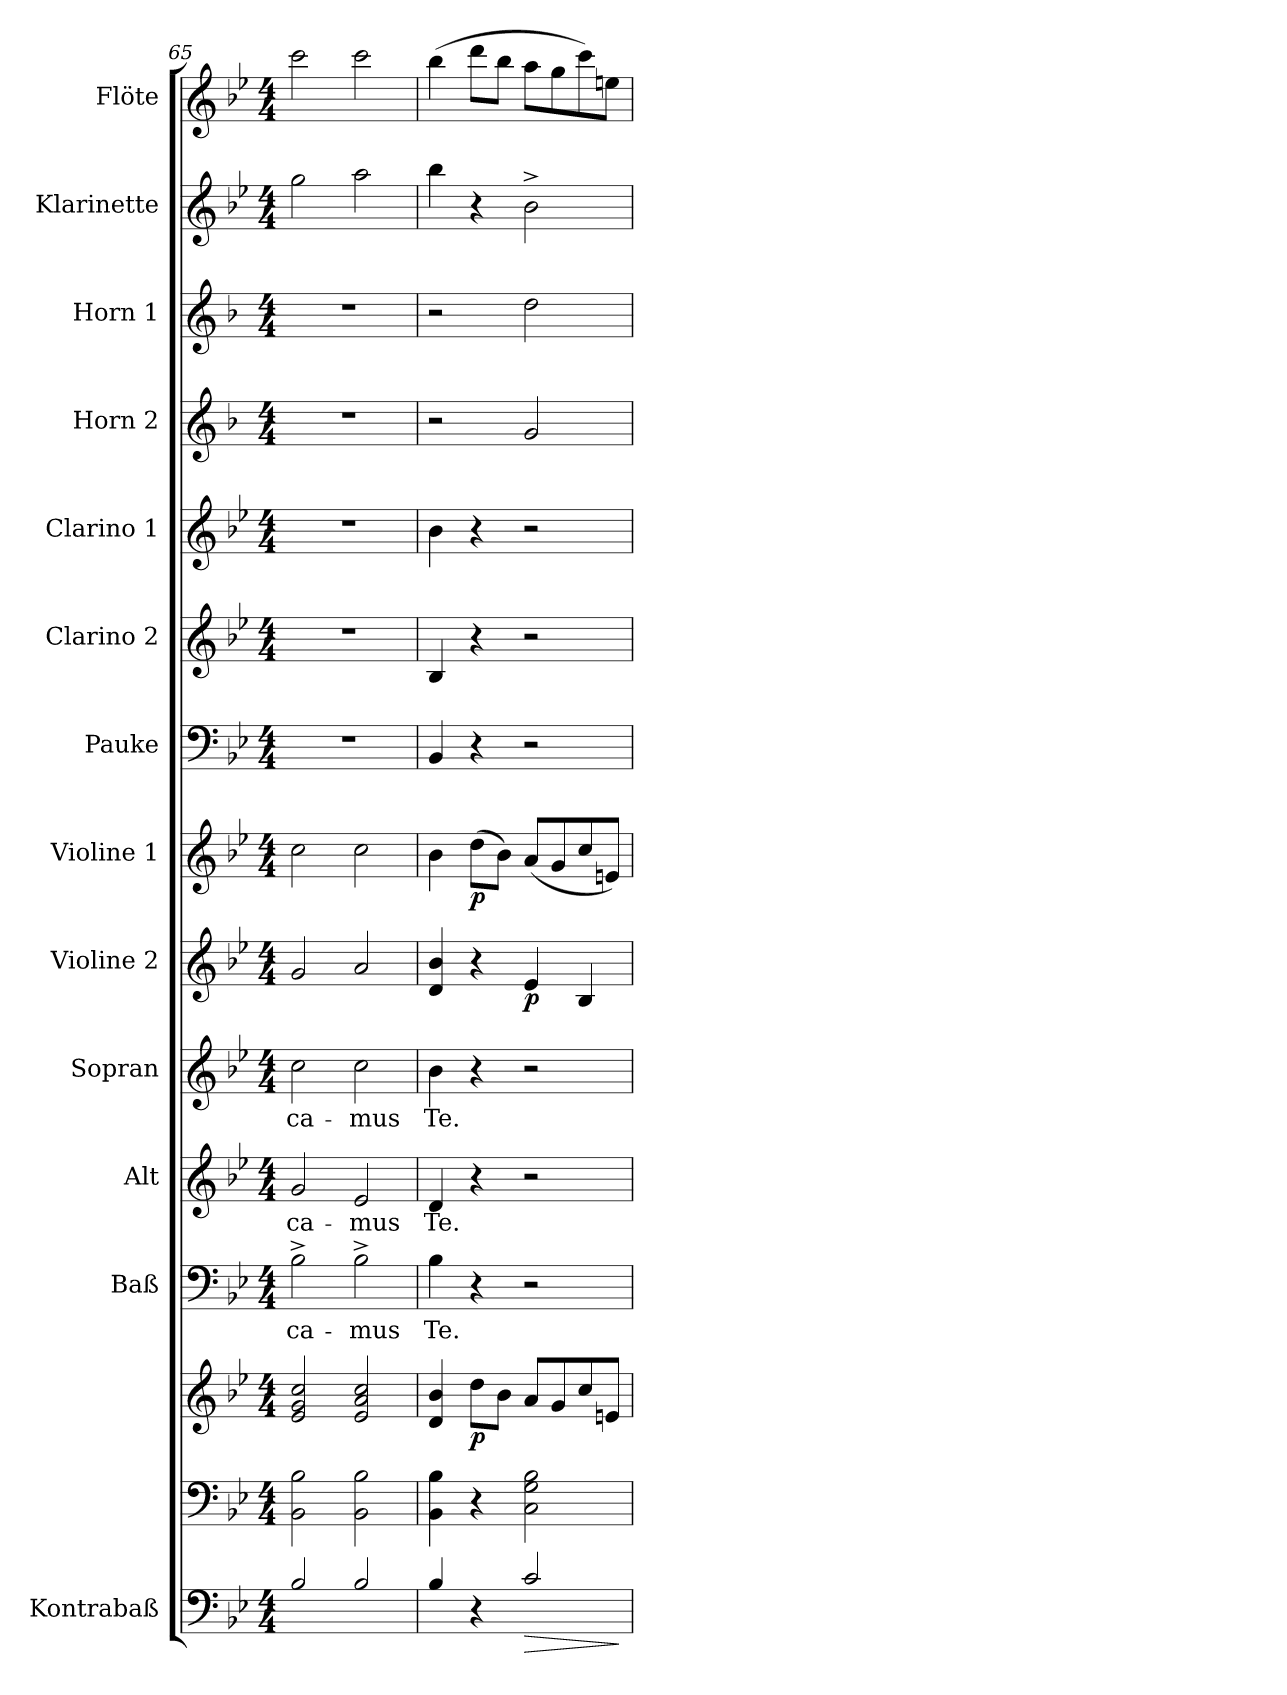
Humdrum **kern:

**kern	**dynam	**kern	**kern	**dynam	**kern	**text	**kern	**text	**kern	**text	**kern	**dynam	**kern	**dynam	**kern	**kern	**kern	**kern	**kern	**kern	**kern
*part14	*part14	*part13	*part13	*part13	*part12	*part12	*part11	*part11	*part10	*part10	*part9	*part9	*part8	*part8	*part7	*part6	*part5	*part4	*part3	*part2	*part1
*staff15	*staff15	*staff14	*staff13	*staff13/14	*staff12	*staff12	*staff11	*staff11	*staff10	*staff10	*staff9	*staff9	*staff8	*staff8	*staff7	*staff6	*staff5	*staff4	*staff3	*staff2	*staff1
*I"Kontrabaß	*	*	*	*	*I"Baß	*	*I"Alt	*	*I"Sopran	*	*I"Violine 2	*	*I"Violine 1	*	*I"Pauke	*I"Clarino 2	*I"Clarino 1	*I"Horn 2	*I"Horn 1	*I"Klarinette	*I"Flöte
*I'Kb	*	*	*	*	*I'Baß	*	*I'Alt	*	*I'Sop	*	*I'Vln. 2	*	*I'Vln. 1	*	*I'Pk.	*	*	*I'Hrn. 2	*I'Hrn. 1	*	*I'Fl.
*clefF4	*	*clefF4	*clefG2	*	*clefF4	*	*clefG2	*	*clefG2	*	*clefG2	*	*clefG2	*	*clefF4	*clefG2	*clefG2	*clefG2	*clefG2	*clefG2	*clefG2
*ITrd7c12	*	*	*	*	*	*	*	*	*	*	*	*	*	*	*	*ITrd7c12	*ITrd7c12	*ITrd4c7	*ITrd4c7	*	*
*k[b-e-]	*	*k[b-e-]	*k[b-e-]	*	*k[b-e-]	*	*k[b-e-]	*	*k[b-e-]	*	*k[b-e-]	*	*k[b-e-]	*	*k[b-e-]	*k[b-e-]	*k[b-e-]	*k[b-e-]	*k[b-e-]	*k[b-e-]	*k[b-e-]
*B-:	*	*B-:	*B-:	*	*B-:	*	*B-:	*	*B-:	*	*B-:	*	*B-:	*	*B-:	*B-:	*B-:	*B-:	*B-:	*B-:	*B-:
*M4/4	*	*M4/4	*M4/4	*	*M4/4	*	*M4/4	*	*M4/4	*	*M4/4	*	*M4/4	*	*M4/4	*M4/4	*M4/4	*M4/4	*M4/4	*M4/4	*M4/4
=65	=65	=65	=65	=65	=65	=65	=65	=65	=65	=65	=65	=65	=65	=65	=65	=65	=65	=65	=65	=65	=65
!	!	!	!	!	!	!LO:LY:b	!	!LO:LY:b	!	!LO:LY:b	!	!	!	!	!	!	!	!	!	!	!
2BB-/	.	2BB-\ 2B-\	2e-/ 2g/ 2cc/	.	2B-^>\	-ca-	2g/	-ca-	2cc\	-ca-	2g/	.	2cc\	.	1r	1r	1r	1r	1r	2gg\	2ccc\
!	!	!	!	!	!	!LO:LY:b	!	!LO:LY:b	!	!LO:LY:b	!	!	!	!	!	!	!	!	!	!	!
2BB-/	.	2BB-\ 2B-\	2e-/ 2a/ 2cc/	.	2B-^>\	-mus	2e-/	-mus	2cc\	-mus	2a/	.	2cc\	.	.	.	.	.	.	2aa\	2ccc\
=66	=66	=66	=66	=66	=66	=66	=66	=66	=66	=66	=66	=66	=66	=66	=66	=66	=66	=66	=66	=66	=66
!	!	!	!	!	!	!LO:LY:b	!	!LO:LY:b	!	!LO:LY:b	!	!	!	!	!	!	!	!	!	!	!
4BB-/	.	4BB-\ 4B-\	4d/ 4b-/	.	4B-\	Te.	4d/	Te.	4b-\	Te.	4d/ 4b-/	.	4b-\	.	4BB-/	4BB-/	4B-\	2r	2r	4bb-\	(>4bb-\
!	!	!	!	!LO:DY:b	!	!	!	!	!	!	!	!	!	!LO:DY:b	!	!	!	!	!	!	!
4r	.	4r	8dd\L	p	4r	.	4r	.	4r	.	4r	.	(>8dd\L	p	4r	4r	4r	.	.	4r	8ddd\L
.	.	.	8b-\J	.	.	.	.	.	.	.	.	.	8b-\J)	.	.	.	.	.	.	.	8bb-\J
!	!LO:HP:b	!	!	!	!	!	!	!	!	!	!	!LO:DY:b	!	!	!	!	!	!	!	!	!
2C/	>	2C\ 2G\ 2B-\	8a/L	.	2r	.	2r	.	2r	.	4e-/	p	(<8a/L	.	2r	2r	2r	2c/	2g\	2b-^>\	8aa\L
.	.	.	8g/	.	.	.	.	.	.	.	.	.	8g/	.	.	.	.	.	.	.	8gg\
.	.	.	8cc/	.	.	.	.	.	.	.	4B-/	.	8cc/	.	.	.	.	.	.	.	8ccc\)
.	.	.	8en/J	.	.	.	.	.	.	.	.	.	8en/J)	.	.	.	.	.	.	.	8een\J
.	]	.	.	.	.	.	.	.	.	.	.	.	.	.	.	.	.	.	.	.	.
=	=	=	=	=	=	=	=	=	=	=	=	=	=	=	=	=	=	=	=	=	=
*-	*-	*-	*-	*-	*-	*-	*-	*-	*-	*-	*-	*-	*-	*-	*-	*-	*-	*-	*-	*-	*-
